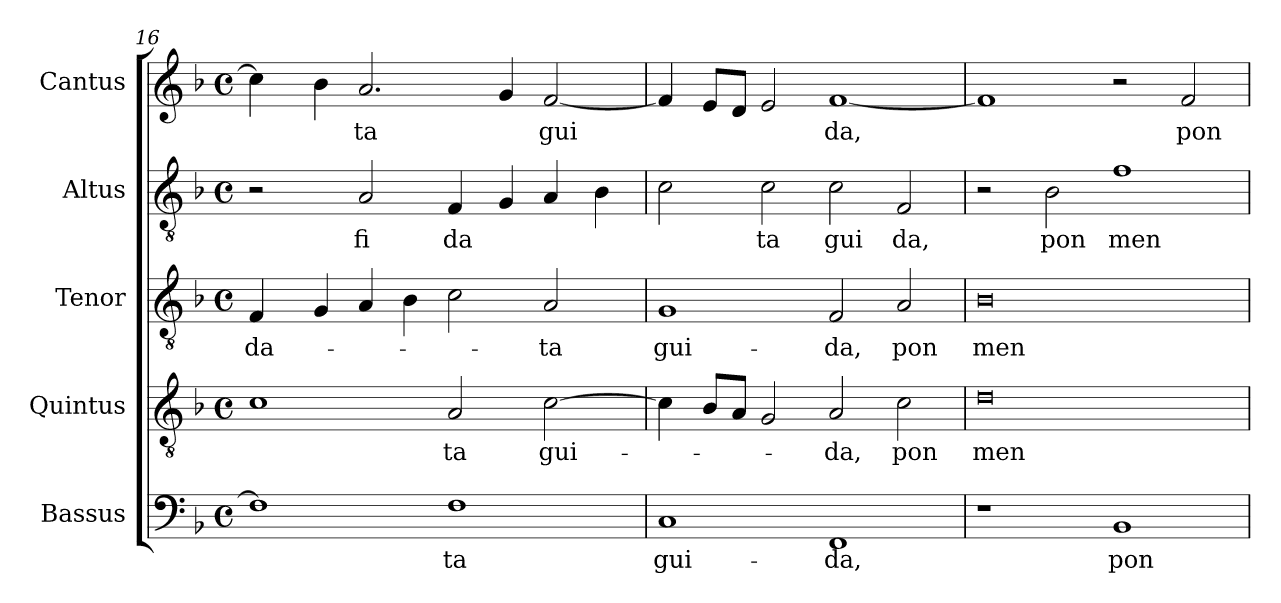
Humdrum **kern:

**kern	**text	**kern	**text	**kern	**text	**kern	**text	**kern	**text
*part5	*part5	*part4	*part4	*part3	*part3	*part2	*part2	*part1	*part1
*staff5	*staff5	*staff4	*staff4	*staff3	*staff3	*staff2	*staff2	*staff1	*staff1
*I"Bassus	*	*I"Quintus	*	*I"Tenor	*	*I"Altus	*	*I"Cantus	*
!!LO:PB:g=z
*clefF4	*	*clefGv2	*	*clefGv2	*	*clefGv2	*	*clefG2	*
*k[b-]	*	*k[b-]	*	*k[b-]	*	*k[b-]	*	*k[b-]	*
*F:	*	*F:	*	*F:	*	*F:	*	*F:	*
*M4/4	*	*M4/4	*	*M4/4	*	*M4/4	*	*M4/4	*
*met(c)	*	*met(c)	*	*met(c)	*	*met(c)	*	*met(c)	*
=16	=16	=16	=16	=16	=16	=16	=16	=16	=16
!	!	!	!	!	!LO:LY:b	!	!	!	!
*^	*	*	*	*	*	*	*	*^	*
1F]	64ryy	.	1c	.	4F/	-da-	2r	.	4cc\]	8ryy	.
.	1ryy	.	.	.	.	.	.	.	.	.	.
.	.	.	.	.	.	.	.	.	.	1...ryy	.
.	.	.	.	.	4G/	.	.	.	4b-\	.	.
!	!	!	!	!	!	!	!	!LO:LY:b:cj	!	!	!LO:LY:b:cj
.	.	.	.	.	4A/	.	2A/	fi	2.a/	.	-ta
.	.	.	.	.	4B-\	.	.	.	.	.	.
!	!	!LO:LY:b:cj	!	!LO:LY:b:cj	!	!	!	!LO:LY:b	!	!	!
1F	.	ta	2A/	-ta	2c\	.	4F/	da	.	.	.
.	2ryy	.	.	.	.	.	.	.	.	.	.
.	.	.	.	.	.	.	4G/	.	4g/	.	.
!	!	!	!	!LO:LY:b	!	!LO:LY:b:cj	!	!	!	!	!LO:LY:b
.	.	.	[>2c\	gui-	2A/	-ta	4A/	.	[<2f/	.	gui
.	4ryy	.	.	.	.	.	.	.	.	.	.
.	.	.	.	.	.	.	4B-\	.	.	.	.
.	8...ryy	.	.	.	.	.	.	.	.	.	.
=17	=17	=17	=17	=17	=17	=17	=17	=17	=17	=17	=17
!	!	!LO:LY:b:cj	!	!	!	!LO:LY:b:cj	!	!	!	!	!
*v	*v	*	*	*	*	*	*	*	*v	*v	*
1C	gui-	4c\]	.	1G	gui-	2c\	.	4f/]	.
.	.	8B-/L	.	.	.	.	.	8e/L	.
.	.	8A/J	.	.	.	.	.	8d/J	.
!	!	!	!	!	!	!	!LO:LY:b:cj	!	!
.	.	2G/	.	.	.	2c\	ta	2e/	.
!	!LO:LY:b:cj	!	!LO:LY:b:cj	!	!LO:LY:b:cj	!	!LO:LY:b:cj	!	!LO:LY:b:cj
1FF	-da,	2A/	-da,	2F/	-da,	2c\	gui	[<1f	da,
!	!	!	!LO:LY:b:cj	!	!LO:LY:b:cj	!	!LO:LY:b:cj	!	!
.	.	2c\	pon	2A/	pon	2F/	da,	.	.
=18	=18	=18	=18	=18	=18	=18	=18	=18	=18
!	!	!	!LO:LY:b:cj	!	!LO:LY:b:cj	!	!	!	!
1r	.	0d	men-	0B-	men-	2r	.	1f]	.
!	!	!	!	!	!	!	!LO:LY:b:cj	!	!
.	.	.	.	.	.	2B-\	pon	.	.
!	!LO:LY:b:cj	!	!	!	!	!	!LO:LY:b	!	!
1BB-	pon	.	.	.	.	1f	men	2r	.
!	!	!	!	!	!	!	!	!	!LO:LY:b:cj
.	.	.	.	.	.	.	.	2f/	pon
=	=	=	=	=	=	=	=	=	=
*-	*-	*-	*-	*-	*-	*-	*-	*-	*-
